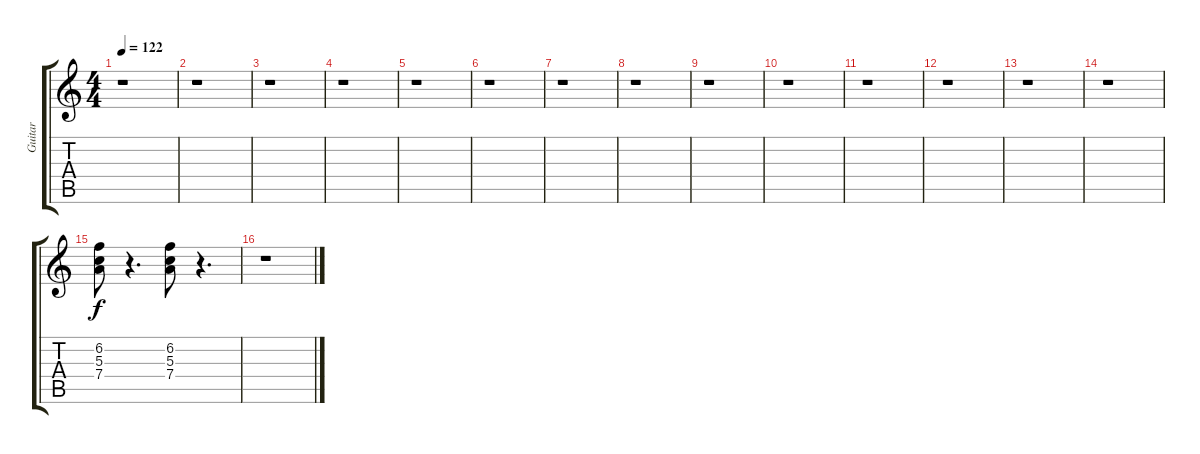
\track ("Guitar" "Guitar") {instrument overdrivenguitar}
\staff {score tabs}
\tuning (E4 B3 G3 D3 A2 E2) {hide}
\ts (4 4)
\tempo 122
\clef g2
\ks c
r.1{dy f instrument overdrivenguitar} |
r.1 |
r.1 |
r.1 |
r.1 |
r.1 |
r.1 |
r.1 |
r.1 |
r.1 |
r.1 |
r.1 |
r.1 |
r.1 |
(6.2 5.3 7.4).8 r.4{d} (6.2 5.3 7.4).8 r.4{d} |
r.1
